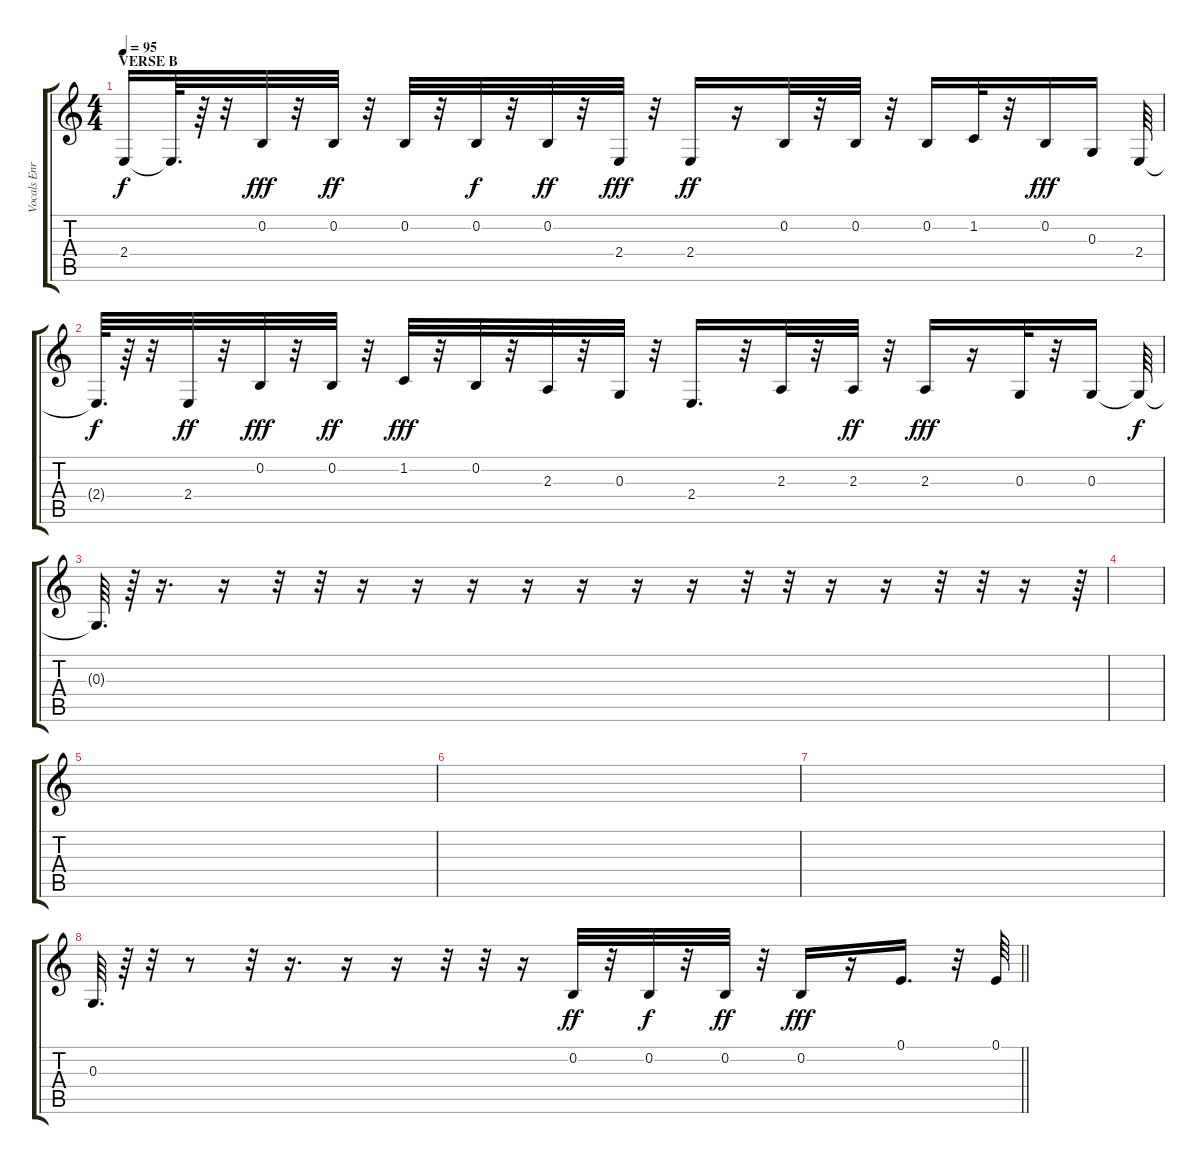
\track ("Vocals Enrique Iglesias" "Vocals Enr") {instrument lead6voice}
\staff {score tabs}
\tuning (E4 B3 G3 D3 A2 E2) {hide}
\ts (4 4)
\section ("" "VERSE B")
\tempo 95
\clef g2
\ks c
2.4{t}.16{dy f} 2.4{t}.64{d} r.64 r.32 0.2.32{dy fff} r.32 0.2.32{dy ff} r.32 0.2.32 r.32 0.2.32{dy f} r.32 0.2.32{dy ff} r.32 2.4.32{dy fff} r.32 2.4.16{dy ff} r.16 0.2.32 r.32 0.2.32 r.32 0.2.16 1.2.32 r.32 0.2.16{dy fff} 0.3.16 2.4.64 |
2.4{t}.64{d dy f} r.64 r.32 2.4.32{dy ff} r.32 0.2.32{dy fff} r.32 0.2.32{dy ff} r.32 1.2.32{dy fff} r.32 0.2.32 r.32 2.3.32 r.32 0.3.32 r.32 2.4.16{d} r.32 2.3.32 r.32 2.3.32{dy ff} r.32 2.3.16{dy fff} r.16 0.3.32 r.32 0.3.16 0.3{t}.64{dy f} |
0.3{t}.64{d} r.64 r.16{d} r.16 r.32 r.32 r.16 r.16 r.16 r.16 r.16 r.16 r.16 r.32 r.32 r.16 r.16 r.32 r.32 r.16 r.64 |
|
|
|
|
\barLineRight lightlight
0.3.64{d} r.64 r.32 r.8 r.32 r.16{d} r.16 r.16 r.32 r.32 r.16 0.2.32{dy ff} r.32 0.2.32{dy f} r.32 0.2.32{dy ff} r.32 0.2.16{dy fff} r.16 0.1.16{d} r.32 0.1.64
